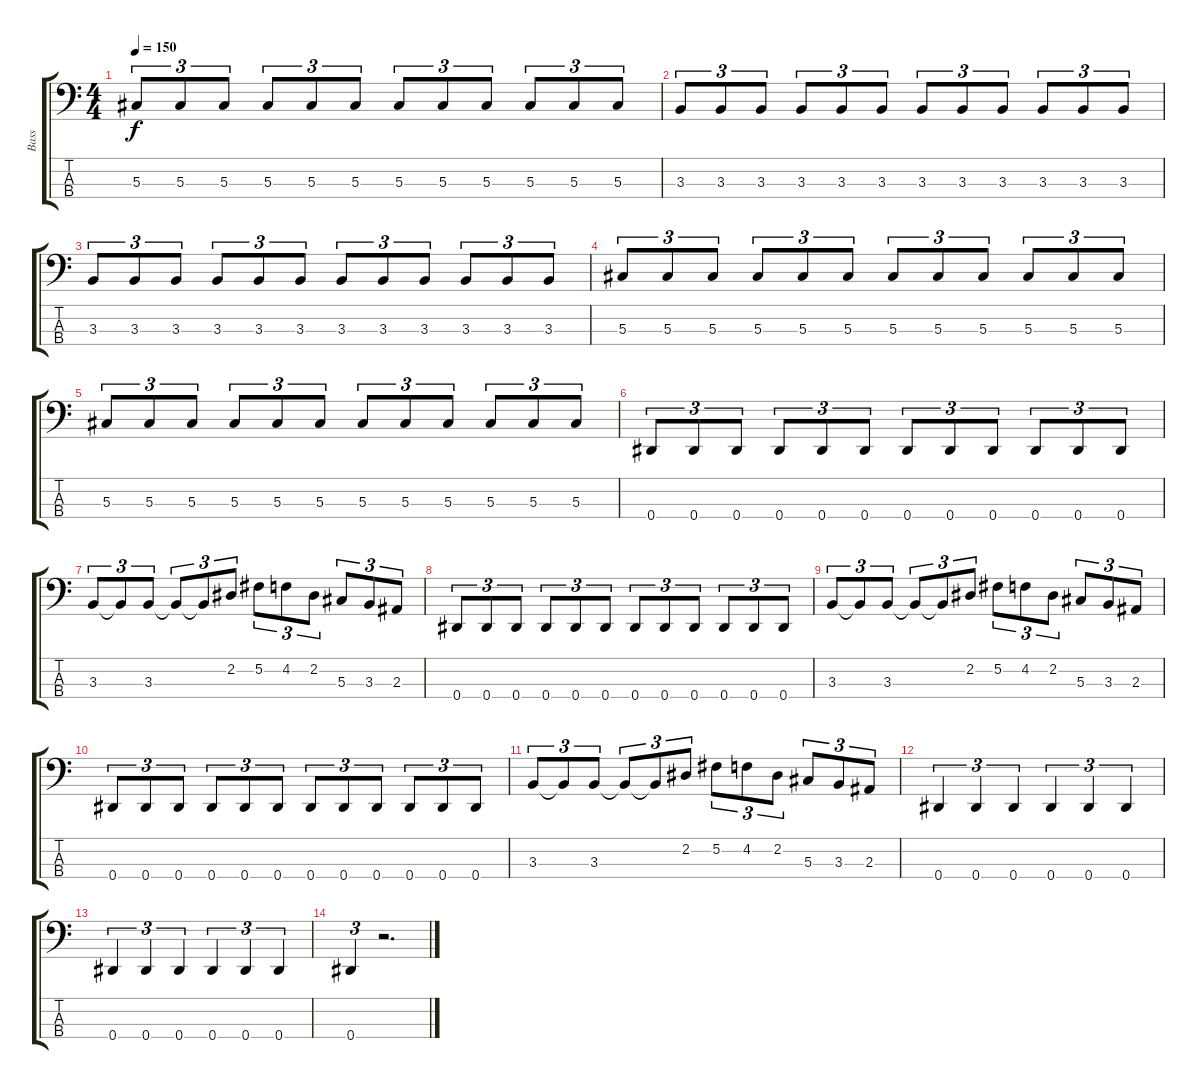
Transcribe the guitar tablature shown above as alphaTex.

\track ("Bass" "Bass") {instrument electricbassfinger}
\staff {score tabs}
\tuning (Gb2 Db2 Ab1 Eb1) {hide}
\ts (4 4)
\tempo 150
\clef f4
\ks c
5.3.8{tu (3 2) dy f} 5.3.8{tu (3 2)} 5.3.8{tu (3 2)} 5.3.8{tu (3 2)} 5.3.8{tu (3 2)} 5.3.8{tu (3 2)} 5.3.8{tu (3 2)} 5.3.8{tu (3 2)} 5.3.8{tu (3 2)} 5.3.8{tu (3 2)} 5.3.8{tu (3 2)} 5.3.8{tu (3 2)} |
3.3.8{tu (3 2)} 3.3.8{tu (3 2)} 3.3.8{tu (3 2)} 3.3.8{tu (3 2)} 3.3.8{tu (3 2)} 3.3.8{tu (3 2)} 3.3.8{tu (3 2)} 3.3.8{tu (3 2)} 3.3.8{tu (3 2)} 3.3.8{tu (3 2)} 3.3.8{tu (3 2)} 3.3.8{tu (3 2)} |
3.3.8{tu (3 2)} 3.3.8{tu (3 2)} 3.3.8{tu (3 2)} 3.3.8{tu (3 2)} 3.3.8{tu (3 2)} 3.3.8{tu (3 2)} 3.3.8{tu (3 2)} 3.3.8{tu (3 2)} 3.3.8{tu (3 2)} 3.3.8{tu (3 2)} 3.3.8{tu (3 2)} 3.3.8{tu (3 2)} |
5.3.8{tu (3 2)} 5.3.8{tu (3 2)} 5.3.8{tu (3 2)} 5.3.8{tu (3 2)} 5.3.8{tu (3 2)} 5.3.8{tu (3 2)} 5.3.8{tu (3 2)} 5.3.8{tu (3 2)} 5.3.8{tu (3 2)} 5.3.8{tu (3 2)} 5.3.8{tu (3 2)} 5.3.8{tu (3 2)} |
5.3.8{tu (3 2)} 5.3.8{tu (3 2)} 5.3.8{tu (3 2)} 5.3.8{tu (3 2)} 5.3.8{tu (3 2)} 5.3.8{tu (3 2)} 5.3.8{tu (3 2)} 5.3.8{tu (3 2)} 5.3.8{tu (3 2)} 5.3.8{tu (3 2)} 5.3.8{tu (3 2)} 5.3.8{tu (3 2)} |
0.4.8{tu (3 2)} 0.4.8{tu (3 2)} 0.4.8{tu (3 2)} 0.4.8{tu (3 2)} 0.4.8{tu (3 2)} 0.4.8{tu (3 2)} 0.4.8{tu (3 2)} 0.4.8{tu (3 2)} 0.4.8{tu (3 2)} 0.4.8{tu (3 2)} 0.4.8{tu (3 2)} 0.4.8{tu (3 2)} |
3.3.8{tu (3 2)} 3.3{t}.8{tu (3 2)} 3.3.8{tu (3 2)} 3.3{t}.8{tu (3 2)} 3.3{t}.8{tu (3 2)} 2.2.8{tu (3 2)} 5.2.8{tu (3 2)} 4.2.8{tu (3 2)} 2.2.8{tu (3 2)} 5.3.8{tu (3 2)} 3.3.8{tu (3 2)} 2.3.8{tu (3 2)} |
0.4.8{tu (3 2)} 0.4.8{tu (3 2)} 0.4.8{tu (3 2)} 0.4.8{tu (3 2)} 0.4.8{tu (3 2)} 0.4.8{tu (3 2)} 0.4.8{tu (3 2)} 0.4.8{tu (3 2)} 0.4.8{tu (3 2)} 0.4.8{tu (3 2)} 0.4.8{tu (3 2)} 0.4.8{tu (3 2)} |
3.3.8{tu (3 2)} 3.3{t}.8{tu (3 2)} 3.3.8{tu (3 2)} 3.3{t}.8{tu (3 2)} 3.3{t}.8{tu (3 2)} 2.2.8{tu (3 2)} 5.2.8{tu (3 2)} 4.2.8{tu (3 2)} 2.2.8{tu (3 2)} 5.3.8{tu (3 2)} 3.3.8{tu (3 2)} 2.3.8{tu (3 2)} |
0.4.8{tu (3 2)} 0.4.8{tu (3 2)} 0.4.8{tu (3 2)} 0.4.8{tu (3 2)} 0.4.8{tu (3 2)} 0.4.8{tu (3 2)} 0.4.8{tu (3 2)} 0.4.8{tu (3 2)} 0.4.8{tu (3 2)} 0.4.8{tu (3 2)} 0.4.8{tu (3 2)} 0.4.8{tu (3 2)} |
3.3.8{tu (3 2)} 3.3{t}.8{tu (3 2)} 3.3.8{tu (3 2)} 3.3{t}.8{tu (3 2)} 3.3{t}.8{tu (3 2)} 2.2.8{tu (3 2)} 5.2.8{tu (3 2)} 4.2.8{tu (3 2)} 2.2.8{tu (3 2)} 5.3.8{tu (3 2)} 3.3.8{tu (3 2)} 2.3.8{tu (3 2)} |
0.4.4{tu (3 2)} 0.4.4{tu (3 2)} 0.4.4{tu (3 2)} 0.4.4{tu (3 2)} 0.4.4{tu (3 2)} 0.4.4{tu (3 2)} |
0.4.4{tu (3 2)} 0.4.4{tu (3 2)} 0.4.4{tu (3 2)} 0.4.4{tu (3 2)} 0.4.4{tu (3 2)} 0.4.4{tu (3 2)} |
0.4.4{tu (3 2)} r.2{d}
